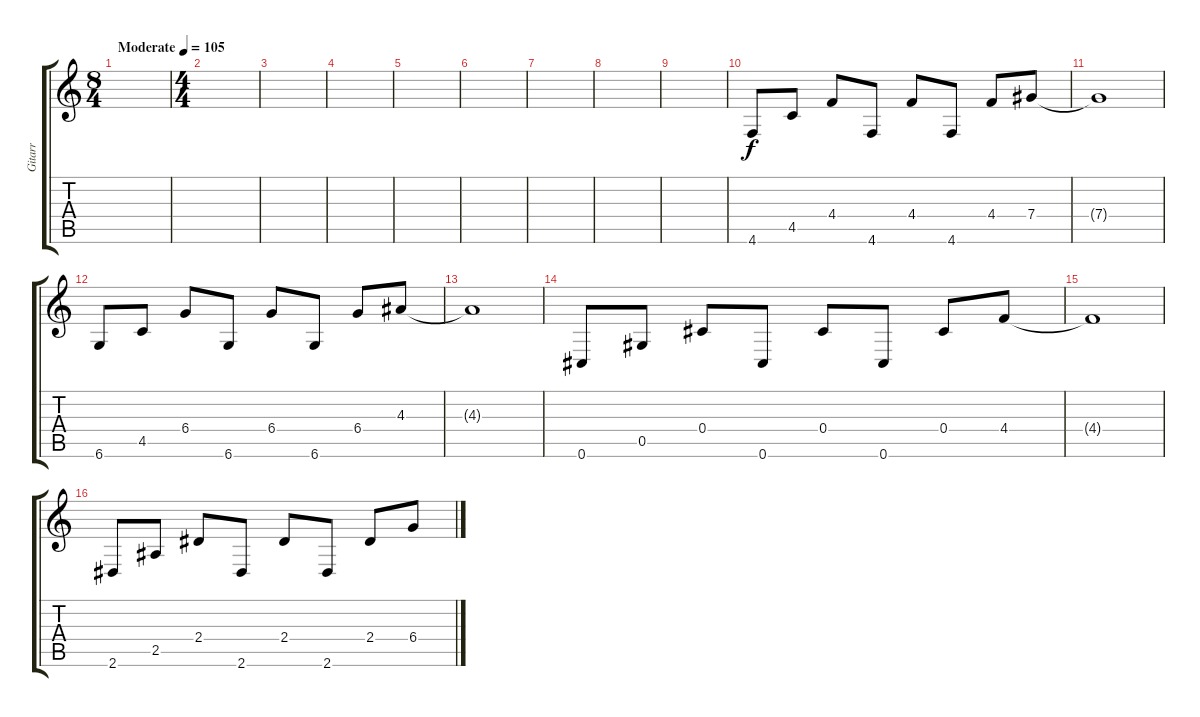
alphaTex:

\track ("Gitarr" "Gitarr") {instrument overdrivenguitar}
\staff {score tabs}
\tuning (Eb4 Bb3 Gb3 Db3 Ab2 Db2) {hide}
\ts (8 4)
\tempo (105 "Moderate")
\clef g2
\ks c
|
\ts (4 4)
|
|
|
|
|
|
|
|
4.6.8 4.5.8 4.4.8 4.6.8 4.4.8 4.6.8 4.4.8 7.4.8 |
7.4{t}.1 |
6.6.8 4.5.8 6.4.8 6.6.8 6.4.8 6.6.8 6.4.8 4.3.8 |
4.3{t}.1 |
0.6.8 0.5.8 0.4.8 0.6.8 0.4.8 0.6.8 0.4.8 4.4.8 |
4.4{t}.1 |
2.6.8 2.5.8 2.4.8 2.6.8 2.4.8 2.6.8 2.4.8 6.4.8
